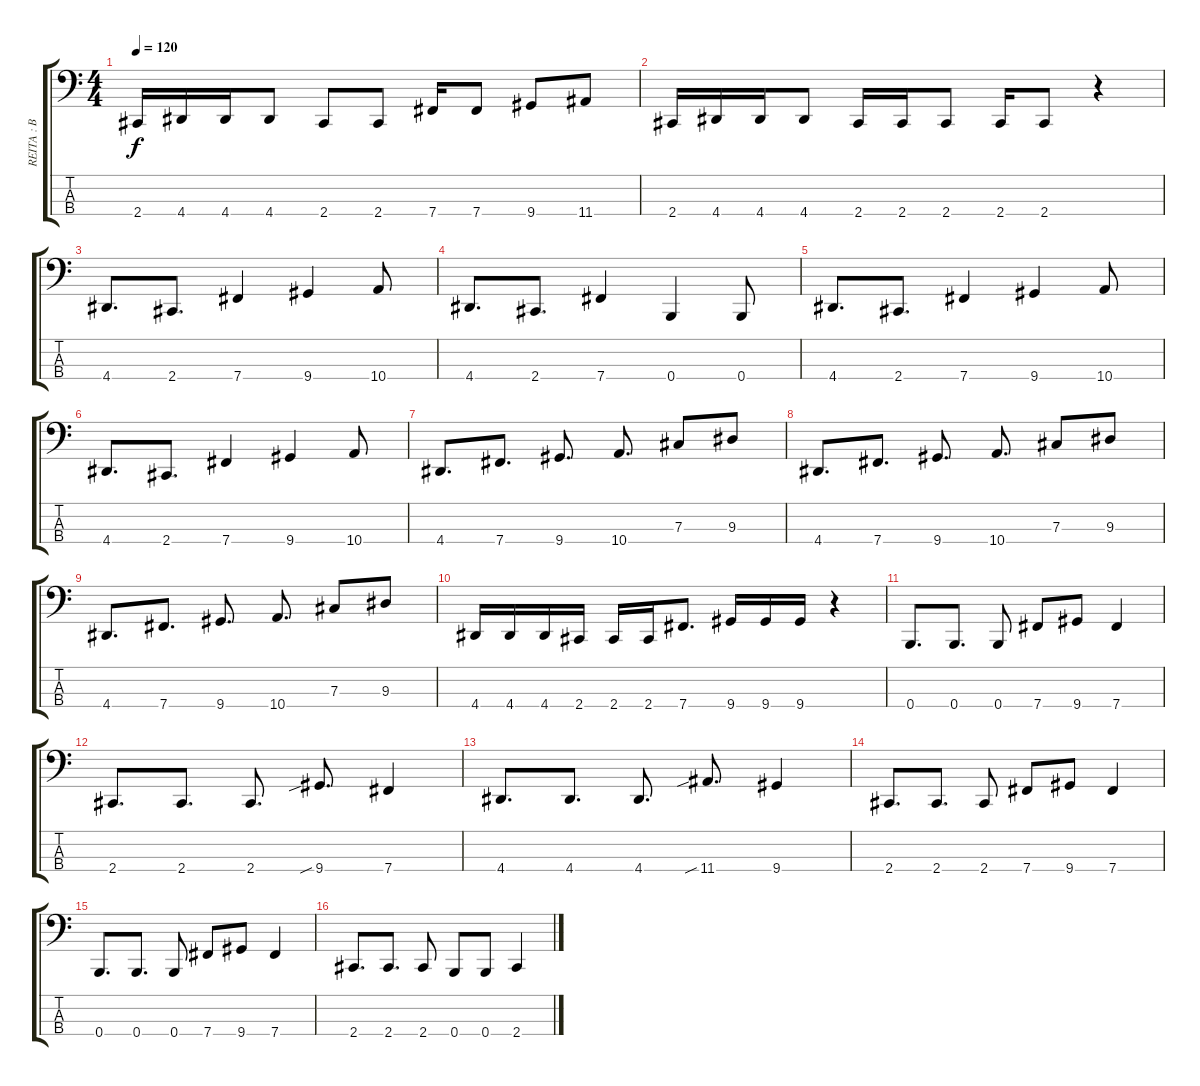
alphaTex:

\track ("REITA : B a s S" "REITA : B ") {instrument electricbasspick}
\staff {score tabs}
\tuning (E2 B1 Gb1 B0) {hide}
\ts (4 4)
\tempo 120
\clef f4
\ks c
2.4.16{dy f} 4.4.16 4.4.16 4.4.8 2.4.8 2.4.8 7.4.16 7.4.8 9.4.8 11.4.8 |
2.4.16 4.4.16 4.4.16 4.4.8 2.4.16 2.4.16 2.4.8 2.4.16 2.4.8 r.4 |
4.4.8{d} 2.4.8{d} 7.4.4 9.4.4 10.4.8 |
4.4.8{d} 2.4.8{d} 7.4.4 0.4.4 0.4.8 |
4.4.8{d} 2.4.8{d} 7.4.4 9.4.4 10.4.8 |
4.4.8{d} 2.4.8{d} 7.4.4 9.4.4 10.4.8 |
4.4.8{d} 7.4.8{d} 9.4.8{d} 10.4.8{d} 7.3.8 9.3.8 |
4.4.8{d} 7.4.8{d} 9.4.8{d} 10.4.8{d} 7.3.8 9.3.8 |
4.4.8{d} 7.4.8{d} 9.4.8{d} 10.4.8{d} 7.3.8 9.3.8 |
4.4.16 4.4.16 4.4.16 2.4.16 2.4.16 2.4.16 7.4.8{d} 9.4.16 9.4.16 9.4.16 r.4 |
0.4.8{d} 0.4.8{d} 0.4.8 7.4.8 9.4.8 7.4.4 |
2.4.8{d} 2.4.8{d} 2.4.8{d} 9.4{sib}.8{d} 7.4.4 |
4.4.8{d} 4.4.8{d} 4.4.8{d} 11.4{sib}.8{d} 9.4.4 |
2.4.8{d} 2.4.8{d} 2.4.8 7.4.8 9.4.8 7.4.4 |
0.4.8{d} 0.4.8{d} 0.4.8 7.4.8 9.4.8 7.4.4 |
2.4.8{d} 2.4.8{d} 2.4.8 0.4.8 0.4.8 2.4.4
